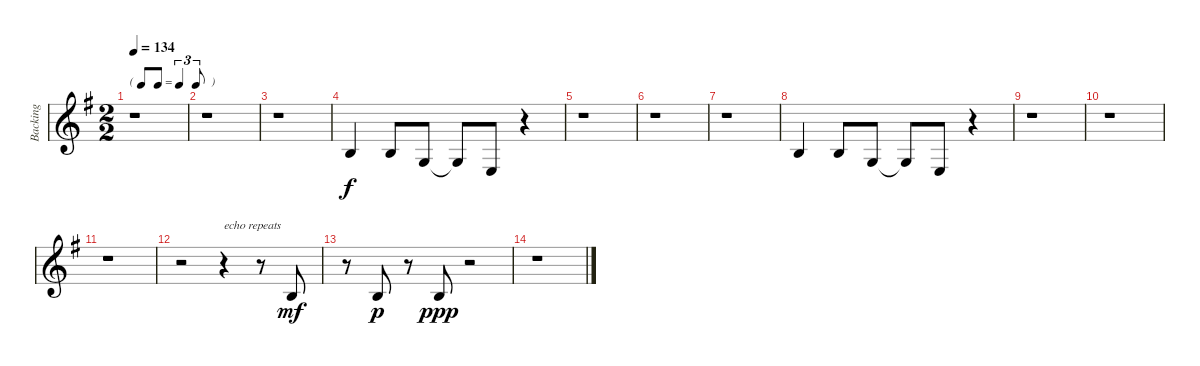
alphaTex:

\track ("Backing" "Backing") {instrument clarinet}
\staff {score}
\tuning (E4 B3 G3 D3 A2 E2) {hide}
\ts (2 2)
\tf triplet8th
\tempo 134
\clef g2
\ks g
r.1{dy f} |
r.1 |
r.1 |
0.2.4 0.2.8 0.3.8 0.3{t}.8 2.4.8 r.4 |
r.1 |
r.1 |
r.1 |
0.2.4 0.2.8 0.3.8 0.3{t}.8 2.4.8 r.4 |
r.1 |
r.1 |
r.1 |
r.2 r.4{txt "echo repeats"} r.8 0.2.8{dy mf} |
r.8 0.2.8{dy p} r.8 0.2.8{dy ppp} r.2 |
r.1
